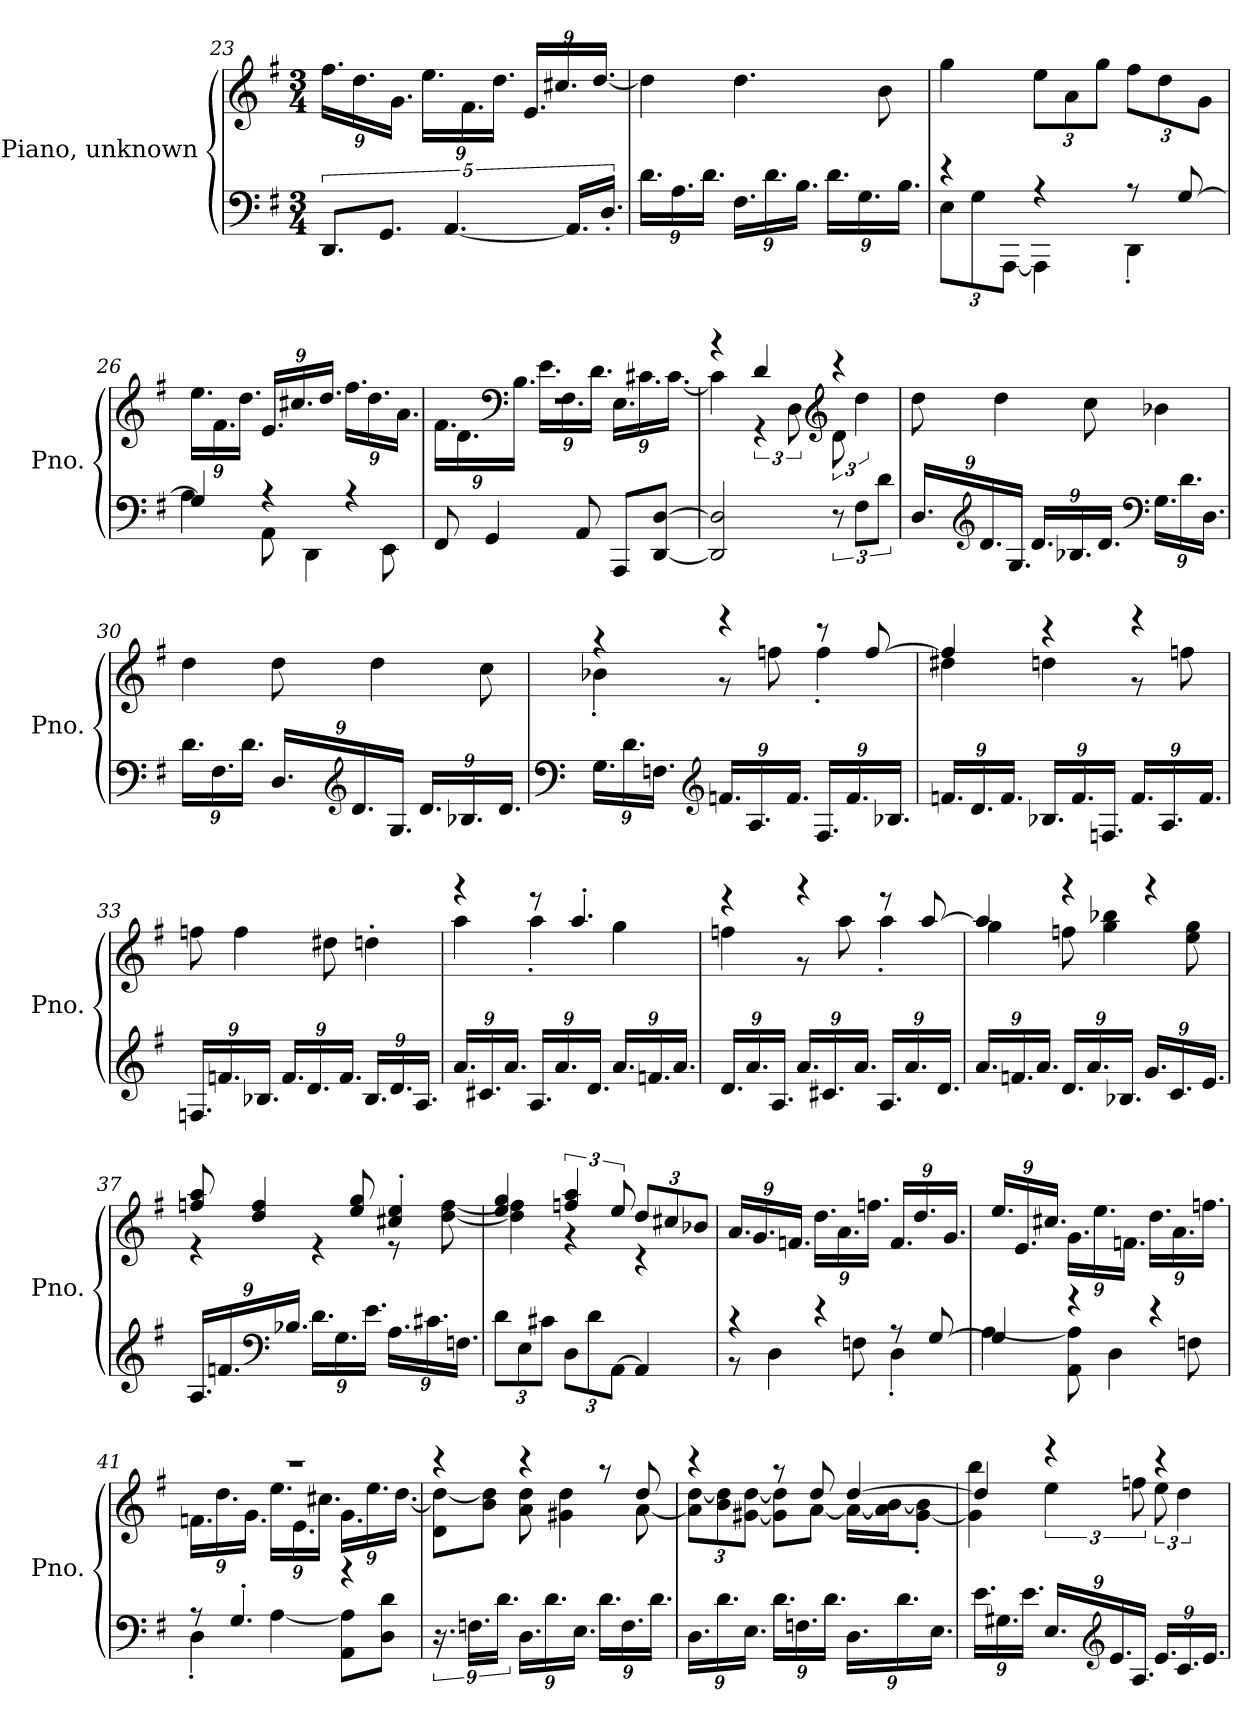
**kern	**kern
*part1	*part1
*staff2	*staff1
*I"Piano, unknown	*
*I'Pno.	*
!!LO:LB:g=z
*clefF4	*clefG2
*k[f#]	*k[f#]
*M3/4	*M3/4
*	*Xbrackettup
=23	=23
10.DD/L	18.ff#\LL
.	18.dd\
10.GG/J	.
.	18.g\JJ
.	18.ee\LL
[5.AA/	.
.	18.f#\
.	18.dd\JJ
.	18.e/LL
.	18.cc#X/
20.AA/LL]	.
.	[18.dd/JJ
20.D'/JJ	.
=24	=24
*Xbrackettup	*
18.d\LL	4dd\]
18.A\	.
18.d\JJ	.
18.F#\LL	4.dd\
18.d\	.
18.B\JJ	.
18.d\LL	.
18.G\	.
.	8b\
18.B\JJ	.
=25	=25
*^	*
4r	12E\L	4gg\
.	12G\	.
.	[12AAA\J	.
4r	4AAA\]	12ee\L
.	.	12a\
.	.	12gg\J
8r	4DD'\	12ff#\L
.	.	12dd\
[8G/	.	.
.	.	12g\J
!!LO:LB:g=z
=26	=26	=26
4G/]	4A\	18.ee\LL
.	.	18.f#\
.	.	18.dd\JJ
4r	8AA\	18.e/LL
.	.	18.cc#X/
.	4DD\	.
.	.	18.dd/JJ
4r	.	18.ff#\LL
.	.	18.dd\
.	8EE\	.
.	.	18.a\JJ
*v	*v	*
=27	=27
*	*^
8FF#/	2.r	18.f#\LL
.	.	18.d\
4GG/	.	.
*	*clefF4	*
.	.	18.B\JJ
.	.	18.e\LL
.	.	18.F#\
8AA/	.	.
.	.	18.d\JJ
8AAA/L	.	18.E\LL
.	.	18.c#X\
[8DD/ [8D/J	.	.
.	.	[18.c#\JJ
=28	=28	=28
2DD/] 2D/]	4r	4c#\]
*	*	*brackettup
.	4d/	6r
.	.	12D\
*	*clefG2	*
*brackettup	*	*
12r	4r	12d\
12F#\L	.	6dd\
12d\J	.	.
*	*v	*v
!!LO:LB:g=z
=29	=29
*Xbrackettup	*
18.D/LL	8dd\
*clefG2	*
18.d/	.
.	4dd\
18.G/JJ	.
18.d/LL	.
18.B-X/	.
.	8cc\
18.d/JJ	.
*clefF4	*
18.G\LL	4b-X\
18.d\	.
18.D\JJ	.
=30	=30
18.d\LL	4dd\
18.F#\	.
18.d\JJ	.
18.D/LL	8dd\
*clefG2	*
18.d/	.
.	4dd\
18.G/JJ	.
18.d/LL	.
18.B-X/	.
.	8cc\
18.d/JJ	.
!!LO:LB:g=z
=31	=31
*clefF4	*
*	*^
18.G\LL	4r	4b-X'\
18.d\	.	.
18.Fn\JJ	.	.
*clefG2	*	*
18.fn/LL	4r	8r
18.A/	.	.
.	.	8ffn\
18.f/JJ	.	.
18.F/LL	8r	4ff'\
18.f/	.	.
.	[8ff/	.
18.B-X/JJ	.	.
=32	=32	=32
18.fn/LL	4ff/]	4dd#X\
18.d/	.	.
18.f/JJ	.	.
18.B-X/LL	4r	4ddn\
18.f/	.	.
18.Fn/JJ	.	.
18.f/LL	4r	8r
18.A/	.	.
.	.	8ffn\
18.f/JJ	.	.
*	*v	*v
!!LO:PB:g=z
=33	=33
18.Fn/LL	8ffn\
18.fn/	.
.	4ff\
18.B-X/JJ	.
18.f/LL	.
18.d/	.
.	8dd#X\
18.f/JJ	.
18.B-/LL	4ddn'\
18.d/	.
18.A/JJ	.
=34	=34
*	*^
18.a/LL	4r	4aa\
18.c#X/	.	.
18.a/JJ	.	.
18.A/LL	8r	4aa'\
18.a/	.	.
.	4.aa'/	.
18.d/JJ	.	.
18.a/LL	.	4gg\
18.fn/	.	.
18.a/JJ	.	.
=35	=35	=35
18.d/LL	4r	4ffn\
18.a/	.	.
18.A/JJ	.	.
18.a/LL	4r	8r
18.c#X/	.	.
.	.	8aa\
18.a/JJ	.	.
18.A/LL	8r	4aa'\
18.a/	.	.
.	[8aa/	.
18.d/JJ	.	.
!!LO:LB:g=z	!!
=36	=36	=36
18.a/LL	4aa/]	4gg\
18.fn/	.	.
18.a/JJ	.	.
18.d/LL	4r	8ffn\
18.a/	.	.
.	.	4gg\ 4bb-X\
18.B-X/JJ	.	.
18.g/LL	4r	.
18.c/	.	.
.	.	8ee\ 8gg\
18.e/JJ	.	.
=37	=37	=37
18.A/LL	8ffn/ 8aa/	4r
18.fn/	.	.
.	4dd/ 4ff/	.
*clefF4	*	*
18.B-X/JJ	.	.
18.d\LL	.	4r
18.G\	.	.
.	8ee/ 8gg/	.
18.e\JJ	.	.
18.A\LL	4cc#X/' 4ee/'	8r
18.c#X\	.	.
.	.	[8dd\ [8ff\
18.Fn\JJ	.	.
=38	=38	=38
12d\L	4ee/ 4gg/	4dd\] 4ff\]
12E\	.	.
12c#X\J	.	.
12D\L	6ffn/ 6aa/	4r
12d\	.	.
[12AA\J	12ee/	.
*	*Xbrackettup	*
4AA/]	12dd/L	4r
.	12cc#X/	.
.	12b-X/J	.
*	*v	*v
!!LO:LB:g=z
=39	=39
*^	*
4r	8r	18.a/LL
.	.	18.g/
.	4D\	.
.	.	18.fn/JJ
4r	.	18.dd\LL
.	.	18.a\
.	8Fn\	.
.	.	18.ffn\JJ
8r	4D'\	18.f/LL
.	.	18.dd/
[8G/	.	.
.	.	18.g/JJ
=40	=40	=40
4G/]	[4A\	18.ee/LL
.	.	18.e/
.	.	18.cc#X/JJ
4r	8AA\ 8A\]	18.g\LL
.	.	18.ee\
.	4D\	.
.	.	18.fn\JJ
4r	.	18.dd\LL
.	.	18.a\
.	8Fn\	.
.	.	18.ffn\JJ
=41	=41	=41
*	*	*^
8r	4D'\	2.r	18.fn\LL
.	.	.	18.dd\
4.G'/	.	.	.
.	.	.	18.g\JJ
.	[4A\	.	18.ee\LL
.	.	.	18.e\
.	.	.	18.cc#X\JJ
4r	8AA\ 8A\]L	.	18.g\LL
.	.	.	18.ee\
.	8D\ 8d\J	.	.
.	.	.	[18.dd\JJ
*v	*v	*	*
!!LO:LB:g=z	!!
=42	=42	=42
*brackettup	*	*
18.r	4r	8d\ 8dd\_L
18.Fn\LL	.	.
.	.	8b\ 8dd\]J
18.d\JJ	.	.
18.D\LL	4r	8a\ 8dd\
18.d\	.	.
.	.	4g#X\ 4dd\
18.E\JJ	.	.
18.d\LL	8r	.
18.F\	.	.
.	8dd/	[8a\
18.d\JJ	.	.
=43	=43	=43
*Xbrackettup	*	*
18.D\LL	4r	12a\] [12dd\L
18.d\	.	12b\ 12dd\]
18.E\JJ	.	[12g#X\ [12dd\J
18.d\LL	8r	8g#\] 8dd\]L
18.Fn\	.	.
.	8dd/	[8a\J
18.d\JJ	.	.
18.D\LL	[4dd/	16a\LL_
.	.	16a\] [16b\J
18.d\	.	.
.	.	[8g#\' 8b\]'J
18.E\JJ	.	.
=44	=44	=44
18.e\LL	4dd/]	4g#\] 4bb\
18.G#X\	.	.
18.e\JJ	.	.
*	*	*brackettup
18.E/LL	4r	6ee\
*clefG2	*	*
18.e/	.	.
18.A/JJ	.	12ffn\
18.e/LL	4r	12ee\
18.c/	.	6dd\
18.e/JJ	.	.
*	*v	*v
=	=
*-	*-
